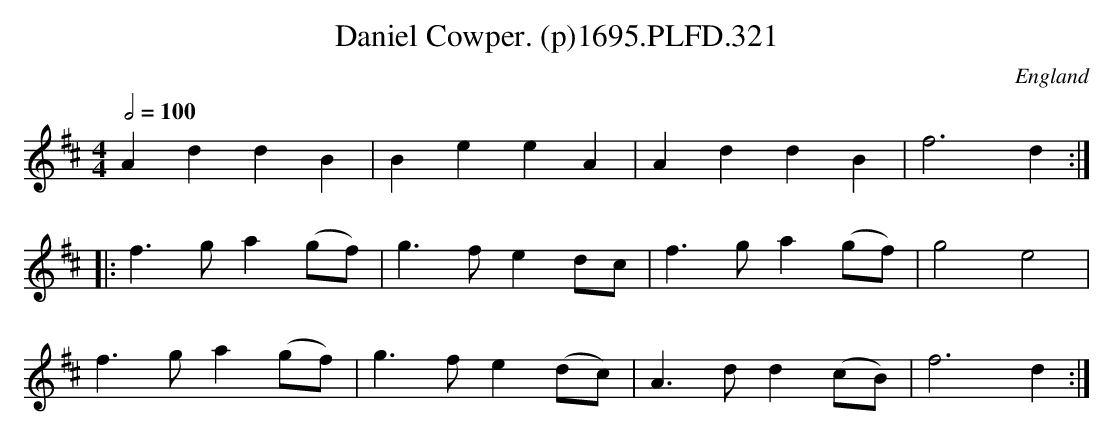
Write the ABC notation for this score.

X:1
T:Daniel Cowper. (p)1695.PLFD.321
M:4/4
L:1/4
Q:1/2=100
O:England
K:D
AddB|BeeA|AddB|f3d:|
|:f>ga(g/f/)|g>fed/c/|f>ga(g/f/)|g2e2|
f>ga(g/f/)|g>fe(d/c/)|A>dd(c/B/)|f3d:|
